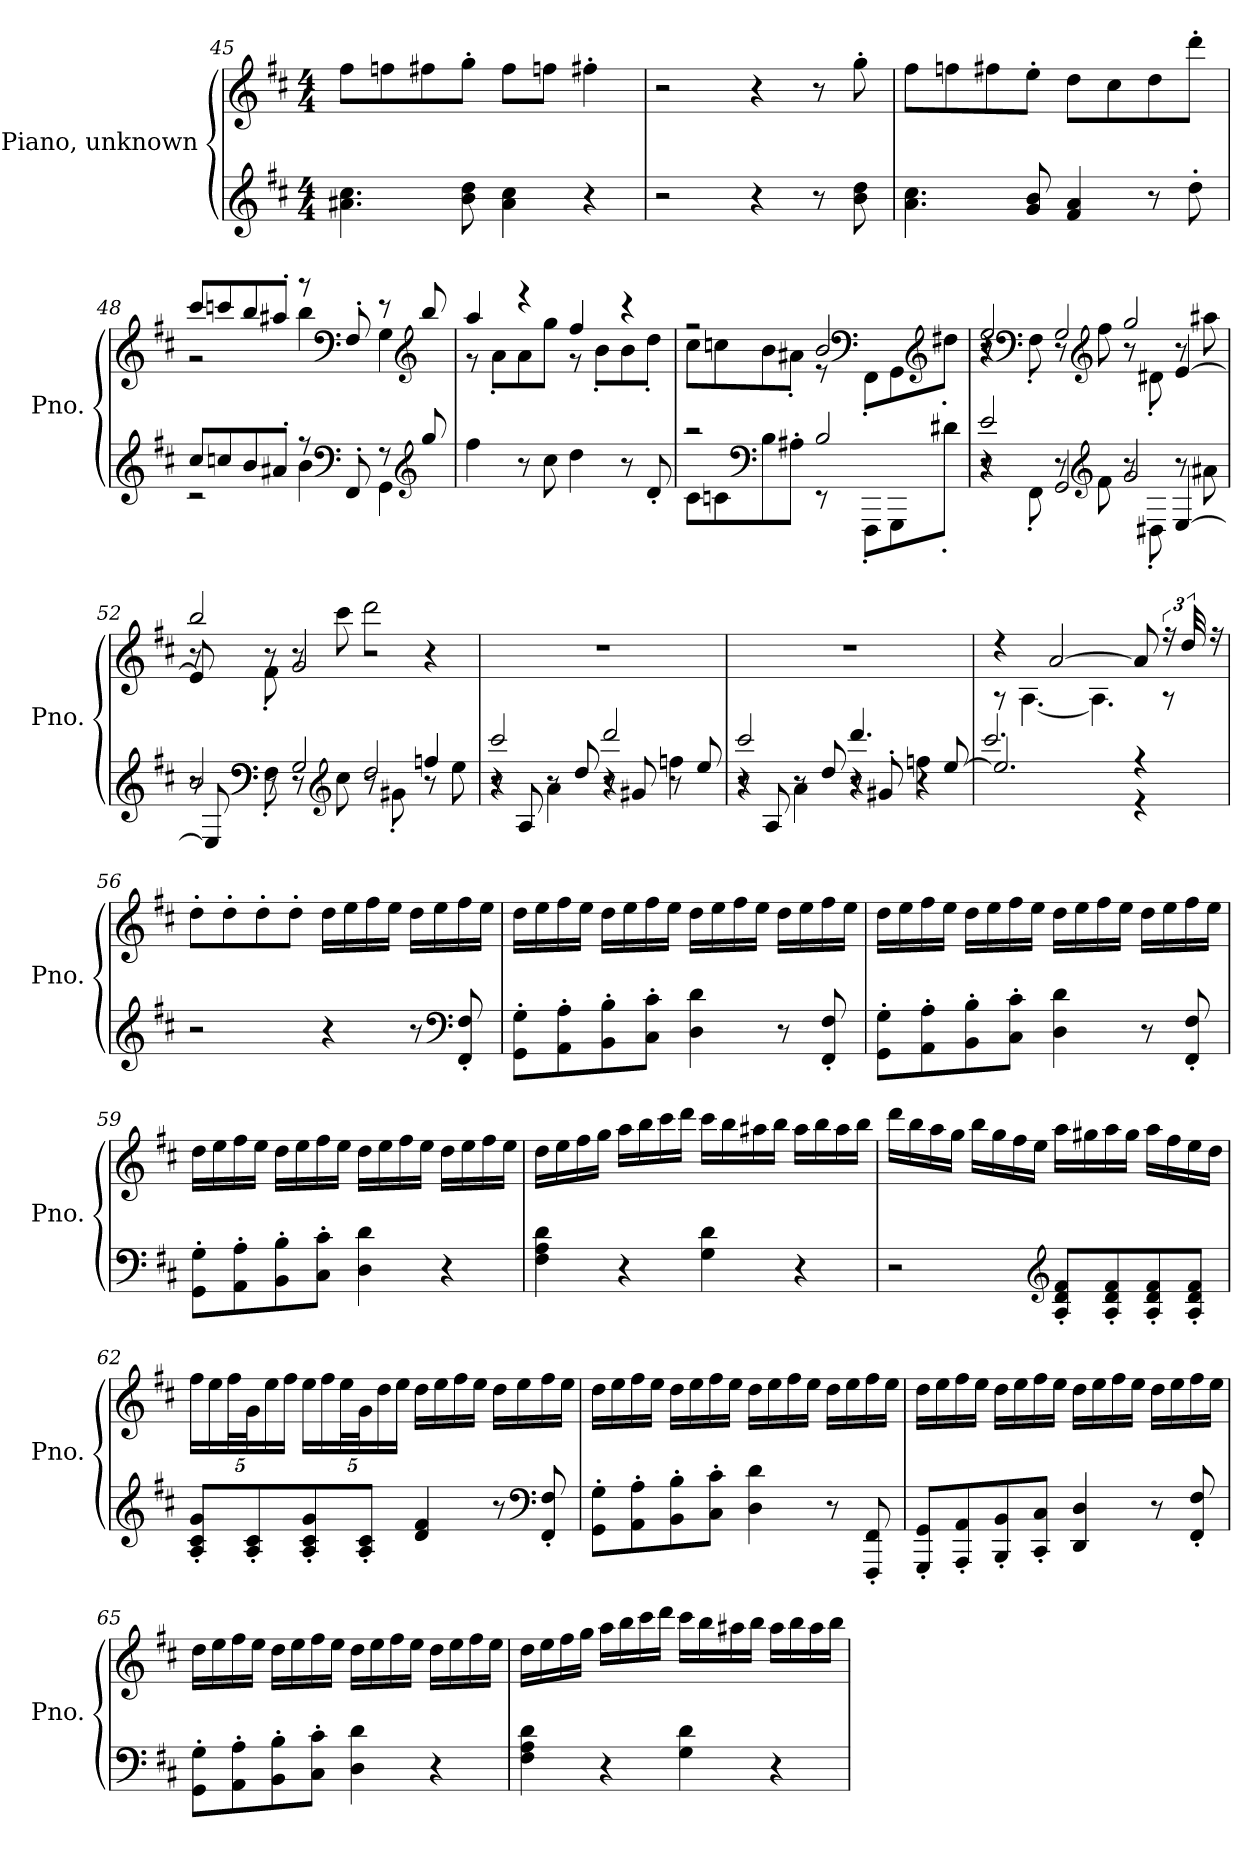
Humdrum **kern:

**kern	**kern
*part1	*part1
*staff2	*staff1
*I"Piano, unknown	*
*I'Pno.	*
*clefG2	*clefG2
*k[f#c#]	*k[f#c#]
*M4/4	*M4/4
=45	=45
4.a#X\ 4.cc#\	8ff#\L
.	8ffn\
.	8ff#X\
8b\ 8dd\	8gg'\J
4a#\ 4cc#\	8ff#\L
.	8ffn\J
4r	4ff#X'\
=46	=46
2r	2r
4r	4r
8r	8r
8b\ 8dd\	8gg'\
!!LO:LB:g=z
=47	=47
4.a\ 4.cc#\	8ff#\L
.	8ffn\
.	8ff#X\
8g/ 8b/	8ee'\J
4f#/ 4a/	8dd\L
.	8cc#\
8r	8dd\
8dd'\	8ddd'\J
=48	=48
*^	*^
8cc#/L	2r	8ccc#/L	2r
8ccn/	.	8cccn/	.
8b/	.	8bb/	.
8a#X'/J	.	8aa#X'/J	.
8r	4b\	8r	4bb\
*clefF4	*	*clefF4	*
8FF#'/	.	8F#'/	.
8r	4GG\	8r	4G\
*clefG2	*	*clefG2	*
8gg/	.	8bb/	.
*v	*v	*	*
=49	=49	=49
4ff#\	4aa/	8r
.	.	8a'\L
8r	4r	8a\
8cc#\	.	8gg\J
4dd\	4ff#/	8r
.	.	8b'\L
8r	4r	8b\
8d'/	.	8dd'\J
!!LO:LB:g=z	!!
=50	=50	=50
*^	*	*
2r	8c#\L	2r	8cc#\L
.	8cn\	.	8ccn\
*clefF4	*	*	*
.	8B\	.	8b\
.	8A#X'\J	.	8a#X'\J
2B/	8r	2b/	8r
*	*	*clefF4	*
.	8FFF#'\L	.	8FF#'\L
.	8GGG\	.	8GG\
*	*	*clefG2	*
.	8d#X'\J	.	8dd#X'\J
=51	=51	=51	=51
*	*^	*	*^
2e/	8r	4r	2ee/	8r	4r
*	*	*	*clefF4	*	*
.	8FF#'\	.	.	8F#'\	.
.	8r	2GG/	.	8r	2G/
*clefG2	*	*	*clefG2	*	*
.	8f#\	.	.	8ff#\	.
2g/	8r	.	2gg/	8r	.
.	8D#X'\	.	.	8d#X'\	.
.	8r	[4E/	.	8r	[4e/
.	8a#X\	.	.	8aa#X\	.
!!LO:LB:g=z	!!	!!
=52	=52	=52	=52	=52	=52
2b/	8r	8E/]	2bb/	8r	8e/]
*clefF4	*	*	*	*	*
.	8F#'\	8r	.	8f#'\	8r
.	8r	2G/	.	8r	2g/
*clefG2	*	*	*	*	*
.	8cc#\	.	.	8ccc#\	.
2dd/	8r	.	2r	2ddd\	.
.	8g#X'\	.	.	.	.
.	8r	4ffn/	.	.	4r
.	8ee\	.	.	.	.
*	*	*	*v	*v	*v
=53	=53	=53	=53
2ccc#/	4r	8r	1r
.	.	8A/	.
.	4a\	8r	.
.	.	8dd/	.
2ddd/	4r	8r	.
.	.	8g#X/	.
.	4ffn\	8r	.
.	.	8ee/	.
=54	=54	=54	=54
2ccc#/	4r	8r	1r
.	.	8A/	.
.	4a\	8r	.
.	.	8dd/	.
4.ddd/	4r	8r	.
.	.	8g#X'/	.
.	4ffn\	4r	.
[8ee/	.	.	.
*	*v	*v	*
!!LO:PB:g=z
=55	=55	=55
*	*	*^
2.ee/]	2.ccc#/	4r	8r
.	.	.	[4.A\
.	.	[2a/	.
.	.	.	4.A\]
4r	4r	8a/]	.
.	.	24r	8r
.	.	48dd/	.
.	.	16r	.
*v	*v	*	*
*	*v	*v
=56	=56
2r	8dd'\L
.	8dd'\
.	8dd'\
.	8dd'\J
4r	16dd\LL
.	16ee\
.	16ff#\
.	16ee\JJ
8r	16dd\LL
.	16ee\
*clefF4	*
8FF#/' 8F#/'	16ff#\
.	16ee\JJ
=57	=57
8GG\' 8G\'L	16dd\LL
.	16ee\
8AA\' 8A\'	16ff#\
.	16ee\JJ
8BB\' 8B\'	16dd\LL
.	16ee\
8C#\' 8c#\'J	16ff#\
.	16ee\JJ
4D\ 4d\	16dd\LL
.	16ee\
.	16ff#\
.	16ee\JJ
8r	16dd\LL
.	16ee\
8FF#/' 8F#/'	16ff#\
.	16ee\JJ
!!LO:LB:g=z
=58	=58
8GG\' 8G\'L	16dd\LL
.	16ee\
8AA\' 8A\'	16ff#\
.	16ee\JJ
8BB\' 8B\'	16dd\LL
.	16ee\
8C#\' 8c#\'J	16ff#\
.	16ee\JJ
4D\ 4d\	16dd\LL
.	16ee\
.	16ff#\
.	16ee\JJ
8r	16dd\LL
.	16ee\
8FF#/' 8F#/'	16ff#\
.	16ee\JJ
=59	=59
8GG\' 8G\'L	16dd\LL
.	16ee\
8AA\' 8A\'	16ff#\
.	16ee\JJ
8BB\' 8B\'	16dd\LL
.	16ee\
8C#\' 8c#\'J	16ff#\
.	16ee\JJ
4D\ 4d\	16dd\LL
.	16ee\
.	16ff#\
.	16ee\JJ
4r	16dd\LL
.	16ee\
.	16ff#\
.	16ee\JJ
!!LO:LB:g=z
=60	=60
4F#\ 4A\ 4d\	16dd\LL
.	16ee\
.	16ff#\
.	16gg\JJ
4r	16aa\LL
.	16bb\
.	16ccc#\
.	16ddd\JJ
4G\ 4d\	16ccc#\LL
.	16bb\
.	16aa#X\
.	16bb\JJ
4r	16aa#\LL
.	16bb\
.	16aa#\
.	16bb\JJ
=61	=61
2r	16ddd\LL
.	16bb\
.	16aa\
.	16gg\JJ
.	16bb\LL
.	16gg\
.	16ff#\
.	16ee\JJ
*clefG2	*
8A/' 8d/' 8f#/'L	16aa\LL
.	16gg#X\
8A/' 8d/' 8f#/'	16aa\
.	16gg#\JJ
8A/' 8d/' 8f#/'	16aa\LL
.	16ff#\
8A/' 8d/' 8f#/'J	16ee\
.	16dd\JJ
!!LO:LB:g=z
=62	=62
*	*Xbrackettup
8A/' 8c#/' 8g/'L	20ff#\LL
.	20ee\
.	40ff#\L
8A/' 8c#/'	40g\J
.	20ee\
.	20ff#\JJ
8A/' 8c#/' 8g/'	20ee\LL
.	20ff#\
.	40ee\L
8A/' 8c#/'J	40g\J
.	20dd\
.	20ee\JJ
4d/ 4f#/	16dd\LL
.	16ee\
.	16ff#\
.	16ee\JJ
8r	16dd\LL
.	16ee\
*clefF4	*
8FF#/' 8F#/'	16ff#\
.	16ee\JJ
=63	=63
8GG\' 8G\'L	16dd\LL
.	16ee\
8AA\' 8A\'	16ff#\
.	16ee\JJ
8BB\' 8B\'	16dd\LL
.	16ee\
8C#\' 8c#\'J	16ff#\
.	16ee\JJ
4D\ 4d\	16dd\LL
.	16ee\
.	16ff#\
.	16ee\JJ
8r	16dd\LL
.	16ee\
8FFF#/' 8FF#/'	16ff#\
.	16ee\JJ
!!LO:LB:g=z
=64	=64
8GGG/' 8GG/'L	16dd\LL
.	16ee\
8AAA/' 8AA/'	16ff#\
.	16ee\JJ
8BBB/' 8BB/'	16dd\LL
.	16ee\
8CC#/' 8C#/'J	16ff#\
.	16ee\JJ
4DD/ 4D/	16dd\LL
.	16ee\
.	16ff#\
.	16ee\JJ
8r	16dd\LL
.	16ee\
8FF#/' 8F#/'	16ff#\
.	16ee\JJ
=65	=65
8GG\' 8G\'L	16dd\LL
.	16ee\
8AA\' 8A\'	16ff#\
.	16ee\JJ
8BB\' 8B\'	16dd\LL
.	16ee\
8C#\' 8c#\'J	16ff#\
.	16ee\JJ
4D\ 4d\	16dd\LL
.	16ee\
.	16ff#\
.	16ee\JJ
4r	16dd\LL
.	16ee\
.	16ff#\
.	16ee\JJ
!!LO:LB:g=z
=66	=66
4F#\ 4A\ 4d\	16dd\LL
.	16ee\
.	16ff#\
.	16gg\JJ
4r	16aa\LL
.	16bb\
.	16ccc#\
.	16ddd\JJ
4G\ 4d\	16ccc#\LL
.	16bb\
.	16aa#X\
.	16bb\JJ
4r	16aa#\LL
.	16bb\
.	16aa#\
.	16bb\JJ
=	=
*-	*-
